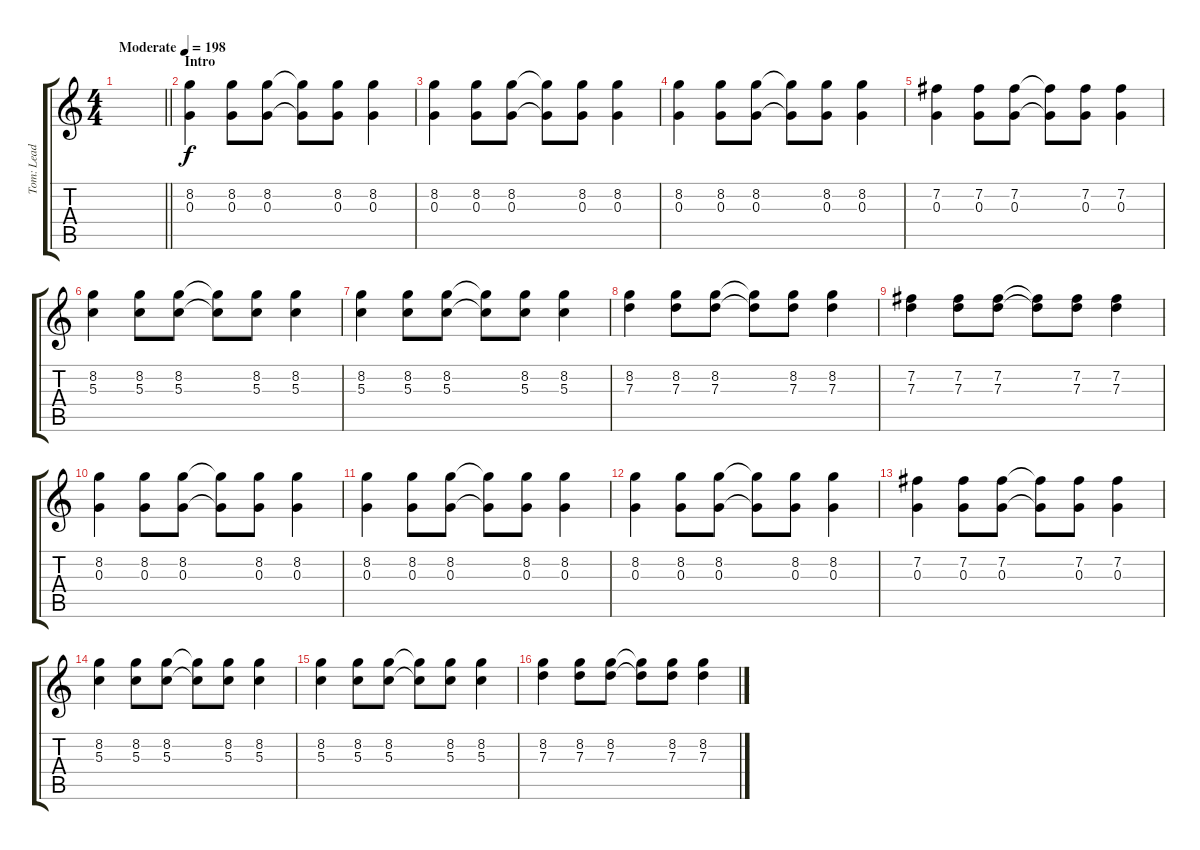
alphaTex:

\track ("Tom: Lead Guitar" "Tom: Lead ") {instrument overdrivenguitar}
\staff {score tabs}
\tuning (E4 B3 G3 D3 A2 E2) {hide}
\ts (4 4)
\tempo (198 "Moderate")
\clef g2
\barLineRight lightlight
\ks c
|
\section ("" "Intro")
(8.2 0.3).4 (8.2 0.3).8 (8.2 0.3).8 (8.2{t} 0.3{t}).8 (8.2 0.3).8 (8.2 0.3).4 |
(8.2 0.3).4 (8.2 0.3).8 (8.2 0.3).8 (8.2{t} 0.3{t}).8 (8.2 0.3).8 (8.2 0.3).4 |
(8.2 0.3).4 (8.2 0.3).8 (8.2 0.3).8 (8.2{t} 0.3{t}).8 (8.2 0.3).8 (8.2 0.3).4 |
(7.2 0.3).4 (7.2 0.3).8 (7.2 0.3).8 (7.2{t} 0.3{t}).8 (7.2 0.3).8 (7.2 0.3).4 |
(8.2 5.3).4 (8.2 5.3).8 (8.2 5.3).8 (8.2{t} 5.3{t}).8 (8.2 5.3).8 (8.2 5.3).4 |
(8.2 5.3).4 (8.2 5.3).8 (8.2 5.3).8 (8.2{t} 5.3{t}).8 (8.2 5.3).8 (8.2 5.3).4 |
(8.2 7.3).4 (8.2 7.3).8 (8.2 7.3).8 (8.2{t} 7.3{t}).8 (8.2 7.3).8 (8.2 7.3).4 |
(7.2 7.3).4 (7.2 7.3).8 (7.2 7.3).8 (7.2{t} 7.3{t}).8 (7.2 7.3).8 (7.2 7.3).4 |
(8.2 0.3).4 (8.2 0.3).8 (8.2 0.3).8 (8.2{t} 0.3{t}).8 (8.2 0.3).8 (8.2 0.3).4 |
(8.2 0.3).4 (8.2 0.3).8 (8.2 0.3).8 (8.2{t} 0.3{t}).8 (8.2 0.3).8 (8.2 0.3).4 |
(8.2 0.3).4 (8.2 0.3).8 (8.2 0.3).8 (8.2{t} 0.3{t}).8 (8.2 0.3).8 (8.2 0.3).4 |
(7.2 0.3).4 (7.2 0.3).8 (7.2 0.3).8 (7.2{t} 0.3{t}).8 (7.2 0.3).8 (7.2 0.3).4 |
(8.2 5.3).4 (8.2 5.3).8 (8.2 5.3).8 (8.2{t} 5.3{t}).8 (8.2 5.3).8 (8.2 5.3).4 |
(8.2 5.3).4 (8.2 5.3).8 (8.2 5.3).8 (8.2{t} 5.3{t}).8 (8.2 5.3).8 (8.2 5.3).4 |
(8.2 7.3).4 (8.2 7.3).8 (8.2 7.3).8 (8.2{t} 7.3{t}).8 (8.2 7.3).8 (8.2 7.3).4
